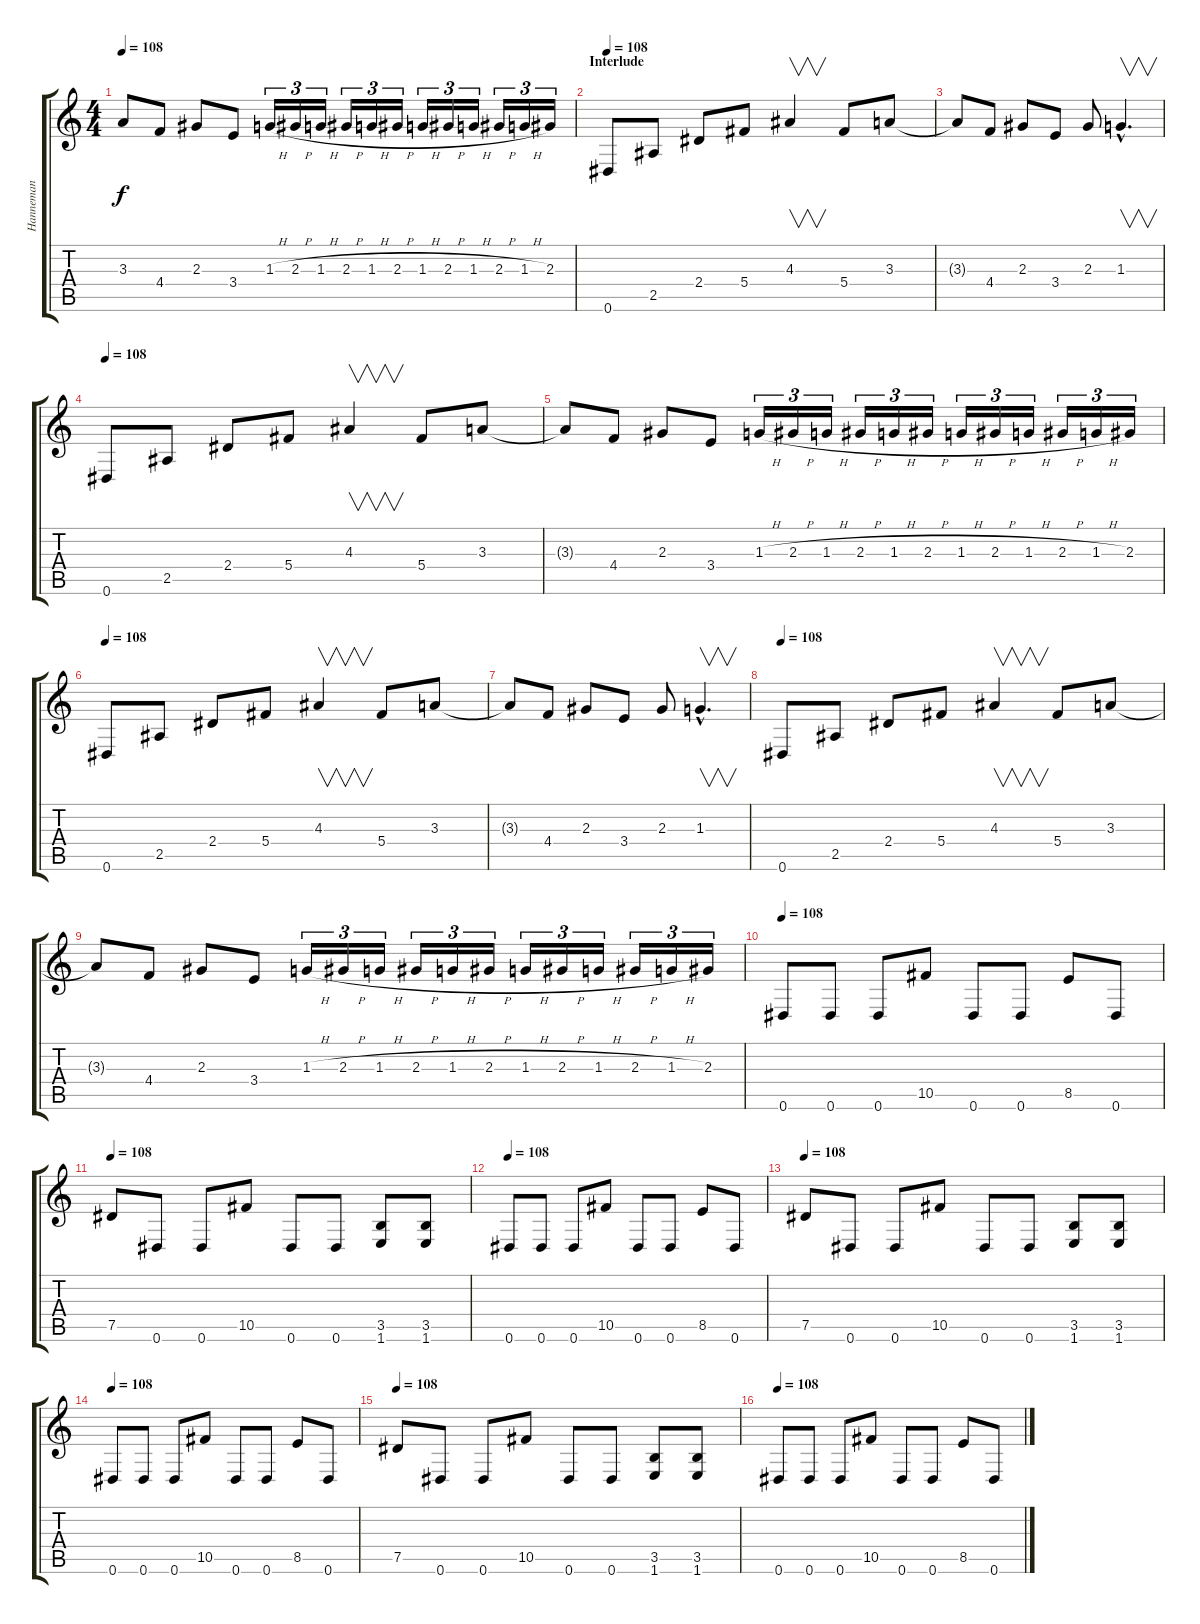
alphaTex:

\track ("Hanneman" "Hanneman") {instrument distortionguitar}
\staff {score tabs}
\tuning (Eb4 Bb3 Gb3 Db3 Ab2 Eb2) {hide}
\ts (4 4)
\tempo 108
\clef g2
\ks c
3.3{t}.8{dy f} 4.4.8 2.3.8 3.4.8 1.3{h}.16{tu (3 2)} 2.3{h}.16{tu (3 2)} 1.3{h}.16{tu (3 2)} 2.3{h}.16{tu (3 2)} 1.3{h}.16{tu (3 2)} 2.3{h}.16{tu (3 2)} 1.3{h}.16{tu (3 2)} 2.3{h}.16{tu (3 2)} 1.3{h}.16{tu (3 2)} 2.3{h}.16{tu (3 2)} 1.3{h}.16{tu (3 2)} 2.3.16{tu (3 2)} |
\section ("" "Interlude")
\tempo 108
0.6.8 2.5.8 2.4.8 5.4.8 4.3.4{v} 5.4.8 3.3.8 |
3.3{t}.8 4.4.8 2.3.8 3.4.8 2.3.8 1.3{hac}.4{v d} |
\tempo 108
0.6.8 2.5.8 2.4.8 5.4.8 4.3.4{v} 5.4.8 3.3.8 |
3.3{t}.8 4.4.8 2.3.8 3.4.8 1.3{h}.16{tu (3 2)} 2.3{h}.16{tu (3 2)} 1.3{h}.16{tu (3 2)} 2.3{h}.16{tu (3 2)} 1.3{h}.16{tu (3 2)} 2.3{h}.16{tu (3 2)} 1.3{h}.16{tu (3 2)} 2.3{h}.16{tu (3 2)} 1.3{h}.16{tu (3 2)} 2.3{h}.16{tu (3 2)} 1.3{h}.16{tu (3 2)} 2.3.16{tu (3 2)} |
\tempo 108
0.6.8 2.5.8 2.4.8 5.4.8 4.3.4{v} 5.4.8 3.3.8 |
3.3{t}.8 4.4.8 2.3.8 3.4.8 2.3.8 1.3{hac}.4{v d} |
\tempo 108
0.6.8 2.5.8 2.4.8 5.4.8 4.3.4{v} 5.4.8 3.3.8 |
3.3{t}.8 4.4.8 2.3.8 3.4.8 1.3{h}.16{tu (3 2)} 2.3{h}.16{tu (3 2)} 1.3{h}.16{tu (3 2)} 2.3{h}.16{tu (3 2)} 1.3{h}.16{tu (3 2)} 2.3{h}.16{tu (3 2)} 1.3{h}.16{tu (3 2)} 2.3{h}.16{tu (3 2)} 1.3{h}.16{tu (3 2)} 2.3{h}.16{tu (3 2)} 1.3{h}.16{tu (3 2)} 2.3.16{tu (3 2)} |
\tempo 108
0.6.8 0.6.8 0.6.8 10.5.8 0.6.8 0.6.8 8.5.8 0.6.8 |
\tempo 108
7.5.8 0.6.8 0.6.8 10.5.8 0.6.8 0.6.8 (3.5 1.6).8 (3.5 1.6).8 |
\tempo 108
0.6.8 0.6.8 0.6.8 10.5.8 0.6.8 0.6.8 8.5.8 0.6.8 |
\tempo 108
7.5.8 0.6.8 0.6.8 10.5.8 0.6.8 0.6.8 (3.5 1.6).8 (3.5 1.6).8 |
\tempo 108
0.6.8 0.6.8 0.6.8 10.5.8 0.6.8 0.6.8 8.5.8 0.6.8 |
\tempo 108
7.5.8 0.6.8 0.6.8 10.5.8 0.6.8 0.6.8 (3.5 1.6).8 (3.5 1.6).8 |
\tempo 108
0.6.8 0.6.8 0.6.8 10.5.8 0.6.8 0.6.8 8.5.8 0.6.8
